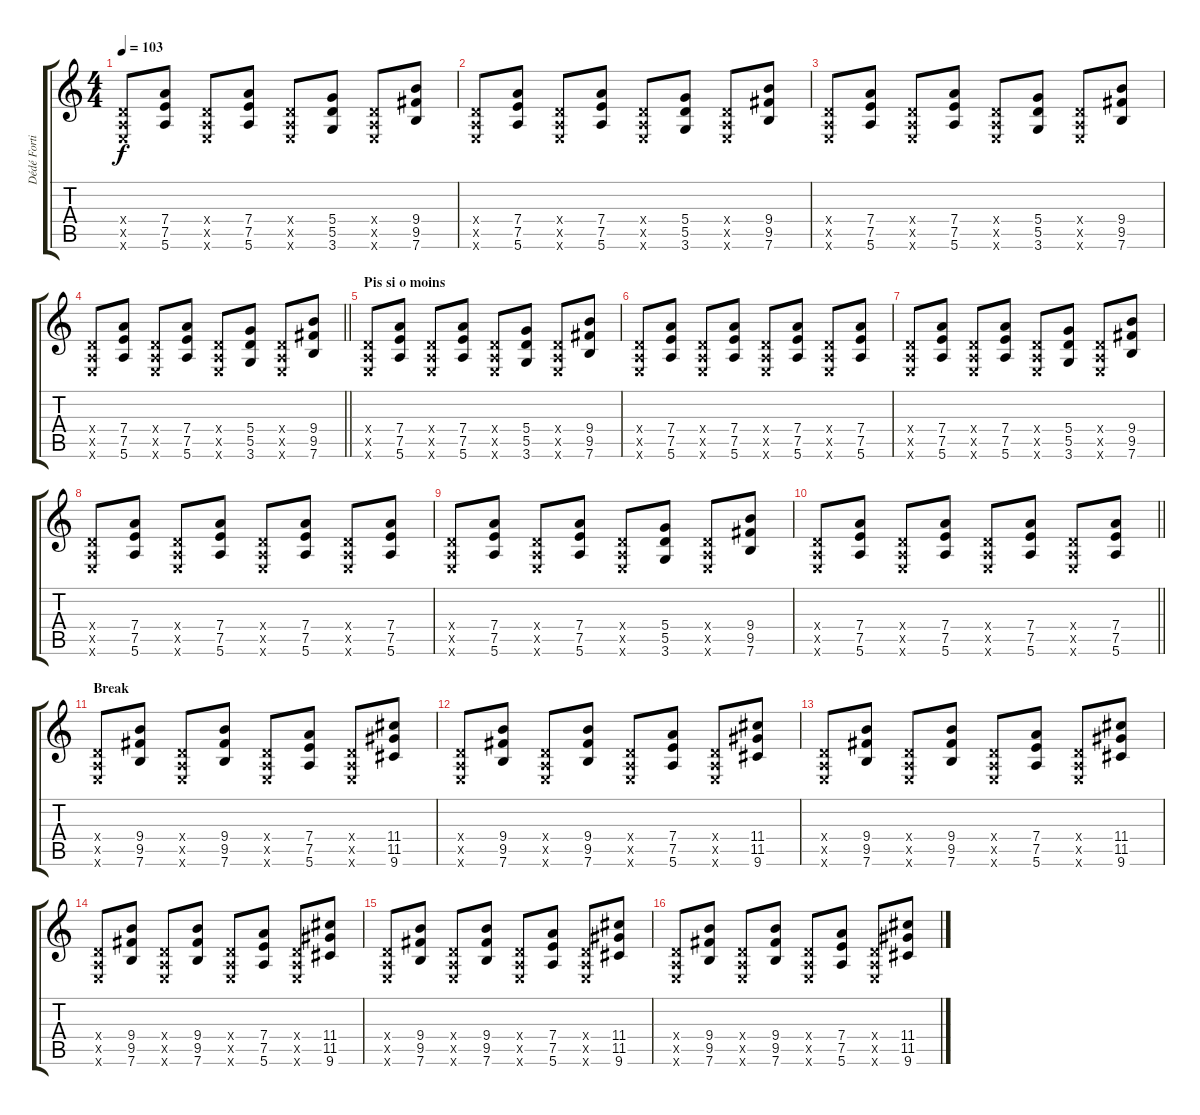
\track ("Dédé Fortin (guitar)" "Dédé Forti") {instrument acousticguitarsteel}
\staff {score tabs}
\tuning (E4 B3 G3 D3 A2 E2) {hide}
\ts (4 4)
\tempo 103
\clef g2
\ks c
(0.4{x} 0.5{x} 0.6{x}).8{dy f} (7.4 7.5 5.6).8 (0.4{x} 0.5{x} 0.6{x}).8 (7.4 7.5 5.6).8 (0.4{x} 0.5{x} 0.6{x}).8 (5.4 5.5 3.6).8 (0.4{x} 0.5{x} 0.6{x}).8 (9.4 9.5 7.6).8 |
(0.4{x} 0.5{x} 0.6{x}).8 (7.4 7.5 5.6).8 (0.4{x} 0.5{x} 0.6{x}).8 (7.4 7.5 5.6).8 (0.4{x} 0.5{x} 0.6{x}).8 (5.4 5.5 3.6).8 (0.4{x} 0.5{x} 0.6{x}).8 (9.4 9.5 7.6).8 |
(0.4{x} 0.5{x} 0.6{x}).8 (7.4 7.5 5.6).8 (0.4{x} 0.5{x} 0.6{x}).8 (7.4 7.5 5.6).8 (0.4{x} 0.5{x} 0.6{x}).8 (5.4 5.5 3.6).8 (0.4{x} 0.5{x} 0.6{x}).8 (9.4 9.5 7.6).8 |
\barLineRight lightlight
(0.4{x} 0.5{x} 0.6{x}).8 (7.4 7.5 5.6).8 (0.4{x} 0.5{x} 0.6{x}).8 (7.4 7.5 5.6).8 (0.4{x} 0.5{x} 0.6{x}).8 (5.4 5.5 3.6).8 (0.4{x} 0.5{x} 0.6{x}).8 (9.4 9.5 7.6).8 |
\section ("" "Pis si o moins")
(0.4{x} 0.5{x} 0.6{x}).8 (7.4 7.5 5.6).8 (0.4{x} 0.5{x} 0.6{x}).8 (7.4 7.5 5.6).8 (0.4{x} 0.5{x} 0.6{x}).8 (5.4 5.5 3.6).8 (0.4{x} 0.5{x} 0.6{x}).8 (9.4 9.5 7.6).8 |
(0.4{x} 0.5{x} 0.6{x}).8 (7.4 7.5 5.6).8 (0.4{x} 0.5{x} 0.6{x}).8 (7.4 7.5 5.6).8 (0.4{x} 0.5{x} 0.6{x}).8 (7.4 7.5 5.6).8 (0.4{x} 0.5{x} 0.6{x}).8 (7.4 7.5 5.6).8 |
(0.4{x} 0.5{x} 0.6{x}).8 (7.4 7.5 5.6).8 (0.4{x} 0.5{x} 0.6{x}).8 (7.4 7.5 5.6).8 (0.4{x} 0.5{x} 0.6{x}).8 (5.4 5.5 3.6).8 (0.4{x} 0.5{x} 0.6{x}).8 (9.4 9.5 7.6).8 |
(0.4{x} 0.5{x} 0.6{x}).8 (7.4 7.5 5.6).8 (0.4{x} 0.5{x} 0.6{x}).8 (7.4 7.5 5.6).8 (0.4{x} 0.5{x} 0.6{x}).8 (7.4 7.5 5.6).8 (0.4{x} 0.5{x} 0.6{x}).8 (7.4 7.5 5.6).8 |
(0.4{x} 0.5{x} 0.6{x}).8 (7.4 7.5 5.6).8 (0.4{x} 0.5{x} 0.6{x}).8 (7.4 7.5 5.6).8 (0.4{x} 0.5{x} 0.6{x}).8 (5.4 5.5 3.6).8 (0.4{x} 0.5{x} 0.6{x}).8 (9.4 9.5 7.6).8 |
\barLineRight lightlight
(0.4{x} 0.5{x} 0.6{x}).8 (7.4 7.5 5.6).8 (0.4{x} 0.5{x} 0.6{x}).8 (7.4 7.5 5.6).8 (0.4{x} 0.5{x} 0.6{x}).8 (7.4 7.5 5.6).8 (0.4{x} 0.5{x} 0.6{x}).8 (7.4 7.5 5.6).8 |
\section ("" "Break")
(0.4{x} 0.5{x} 0.6{x}).8 (9.4 9.5 7.6).8 (0.4{x} 0.5{x} 0.6{x}).8 (9.4 9.5 7.6).8 (0.4{x} 0.5{x} 0.6{x}).8 (7.4 7.5 5.6).8 (0.4{x} 0.5{x} 0.6{x}).8 (11.4 11.5 9.6).8 |
(0.4{x} 0.5{x} 0.6{x}).8 (9.4 9.5 7.6).8 (0.4{x} 0.5{x} 0.6{x}).8 (9.4 9.5 7.6).8 (0.4{x} 0.5{x} 0.6{x}).8 (7.4 7.5 5.6).8 (0.4{x} 0.5{x} 0.6{x}).8 (11.4 11.5 9.6).8 |
(0.4{x} 0.5{x} 0.6{x}).8 (9.4 9.5 7.6).8 (0.4{x} 0.5{x} 0.6{x}).8 (9.4 9.5 7.6).8 (0.4{x} 0.5{x} 0.6{x}).8 (7.4 7.5 5.6).8 (0.4{x} 0.5{x} 0.6{x}).8 (11.4 11.5 9.6).8 |
(0.4{x} 0.5{x} 0.6{x}).8 (9.4 9.5 7.6).8 (0.4{x} 0.5{x} 0.6{x}).8 (9.4 9.5 7.6).8 (0.4{x} 0.5{x} 0.6{x}).8 (7.4 7.5 5.6).8 (0.4{x} 0.5{x} 0.6{x}).8 (11.4 11.5 9.6).8 |
(0.4{x} 0.5{x} 0.6{x}).8 (9.4 9.5 7.6).8 (0.4{x} 0.5{x} 0.6{x}).8 (9.4 9.5 7.6).8 (0.4{x} 0.5{x} 0.6{x}).8 (7.4 7.5 5.6).8 (0.4{x} 0.5{x} 0.6{x}).8 (11.4 11.5 9.6).8 |
(0.4{x} 0.5{x} 0.6{x}).8 (9.4 9.5 7.6).8 (0.4{x} 0.5{x} 0.6{x}).8 (9.4 9.5 7.6).8 (0.4{x} 0.5{x} 0.6{x}).8 (7.4 7.5 5.6).8 (0.4{x} 0.5{x} 0.6{x}).8 (11.4 11.5 9.6).8
